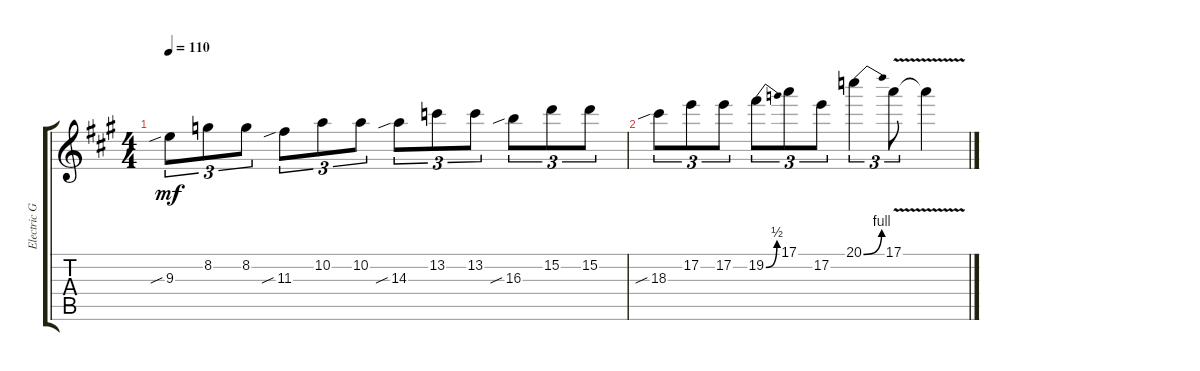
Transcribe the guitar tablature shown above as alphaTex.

\track ("Electric Guitar" "Electric G") {instrument electricguitarclean}
\staff {score tabs}
\tuning (E4 B3 G3 D3 A2 E2) {hide}
\ts (4 4)
\tempo 110
\clef g2
\ks a
9.3{sib}.8{tu (3 2) dy mf instrument electricguitarclean} 8.2.8{tu (3 2)} 8.2.8{tu (3 2)} 11.3{sib}.8{tu (3 2)} 10.2.8{tu (3 2)} 10.2.8{tu (3 2)} 14.3{sib}.8{tu (3 2)} 13.2.8{tu (3 2)} 13.2.8{tu (3 2)} 16.3{sib}.8{tu (3 2)} 15.2.8{tu (3 2)} 15.2.8{tu (3 2)} |
18.3{sib}.8{tu (3 2)} 17.2.8{tu (3 2)} 17.2.8{tu (3 2)} 19.2{be (bend 0 0 60 2)}.8{tu (3 2)} 17.1.8{tu (3 2)} 17.2.8{tu (3 2)} 20.1{be (bend 0 0 60 4)}.4{tu (3 2)} 17.1{v}.8{tu (3 2)} 17.1{v t}.4
